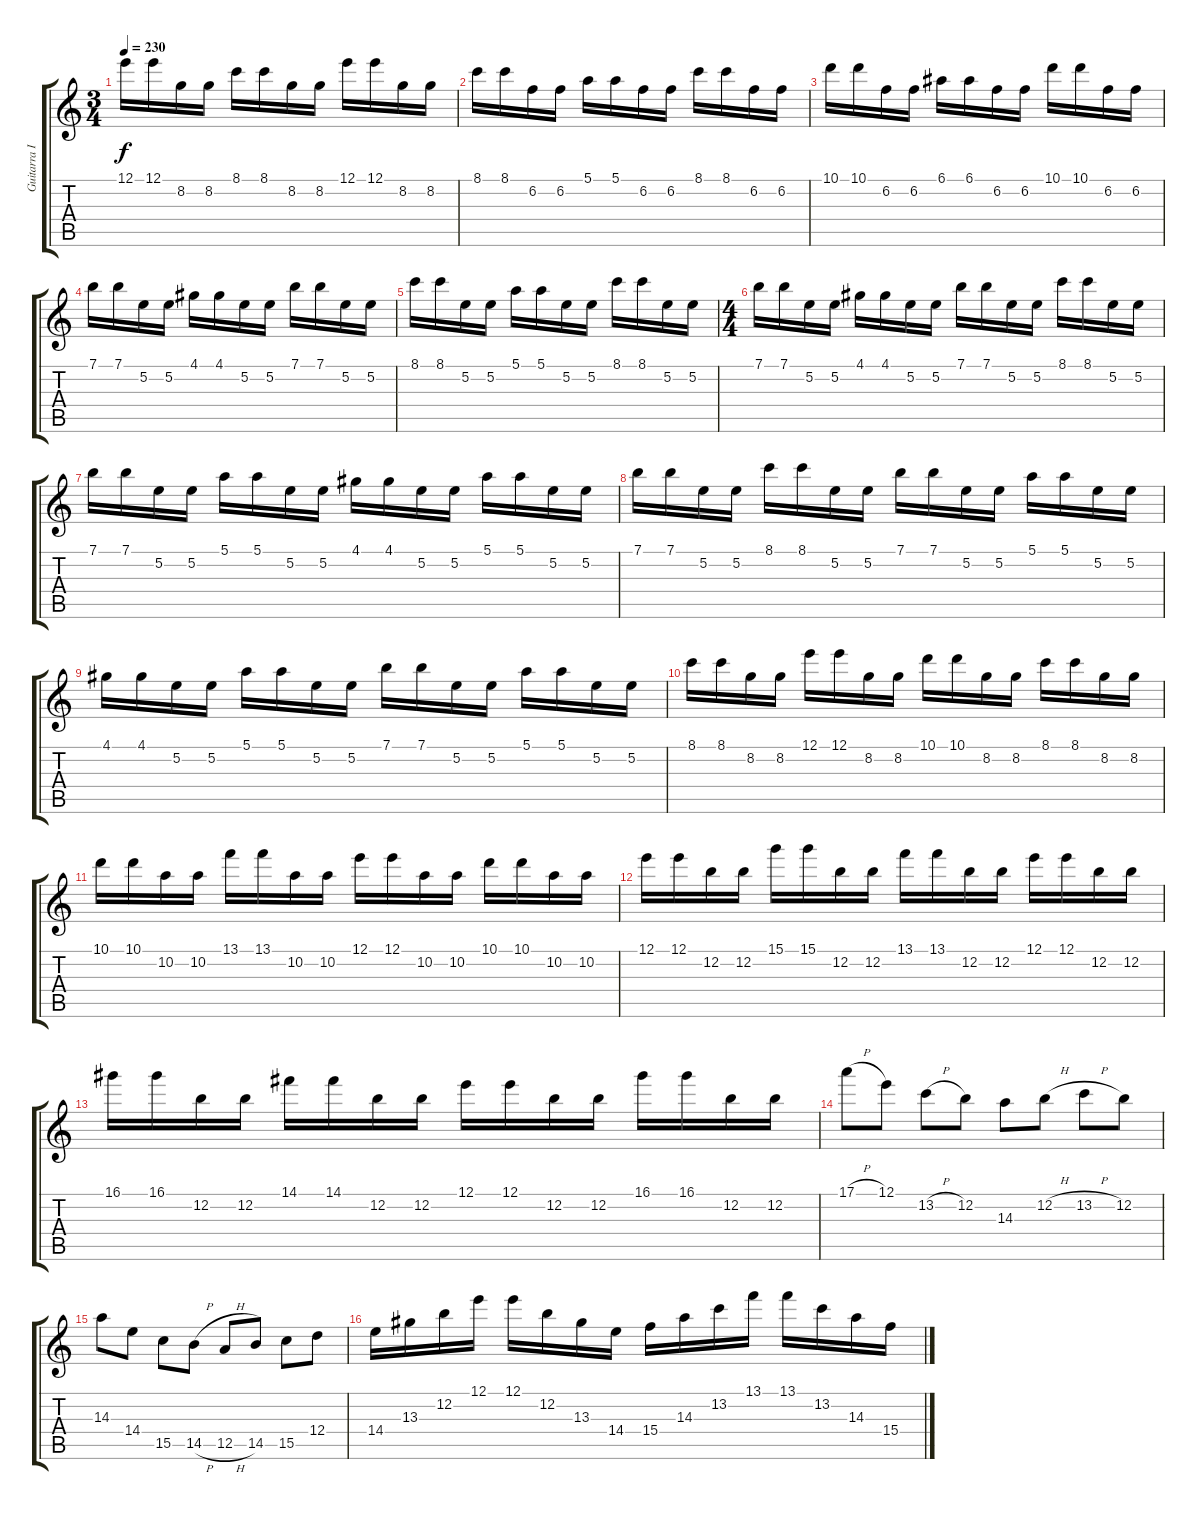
\track ("Guitarra II (Lead y Solos)" "Guitarra I") {instrument overdrivenguitar}
\staff {score tabs}
\tuning (E4 B3 G3 D3 A2 E2) {hide}
\ts (3 4)
\tempo 230
\clef g2
\ks c
12.1.16{dy f} 12.1.16 8.2.16 8.2.16 8.1.16 8.1.16 8.2.16 8.2.16 12.1.16 12.1.16 8.2.16 8.2.16 |
8.1.16 8.1.16 6.2.16 6.2.16 5.1.16 5.1.16 6.2.16 6.2.16 8.1.16 8.1.16 6.2.16 6.2.16 |
10.1.16 10.1.16 6.2.16 6.2.16 6.1.16 6.1.16 6.2.16 6.2.16 10.1.16 10.1.16 6.2.16 6.2.16 |
7.1.16 7.1.16 5.2.16 5.2.16 4.1.16 4.1.16 5.2.16 5.2.16 7.1.16 7.1.16 5.2.16 5.2.16 |
8.1.16 8.1.16 5.2.16 5.2.16 5.1.16 5.1.16 5.2.16 5.2.16 8.1.16 8.1.16 5.2.16 5.2.16 |
\ts (4 4)
7.1.16 7.1.16 5.2.16 5.2.16 4.1.16 4.1.16 5.2.16 5.2.16 7.1.16 7.1.16 5.2.16 5.2.16 8.1.16 8.1.16 5.2.16 5.2.16 |
7.1.16 7.1.16 5.2.16 5.2.16 5.1.16 5.1.16 5.2.16 5.2.16 4.1.16 4.1.16 5.2.16 5.2.16 5.1.16 5.1.16 5.2.16 5.2.16 |
7.1.16 7.1.16 5.2.16 5.2.16 8.1.16 8.1.16 5.2.16 5.2.16 7.1.16 7.1.16 5.2.16 5.2.16 5.1.16 5.1.16 5.2.16 5.2.16 |
4.1.16 4.1.16 5.2.16 5.2.16 5.1.16 5.1.16 5.2.16 5.2.16 7.1.16 7.1.16 5.2.16 5.2.16 5.1.16 5.1.16 5.2.16 5.2.16 |
8.1.16 8.1.16 8.2.16 8.2.16 12.1.16 12.1.16 8.2.16 8.2.16 10.1.16 10.1.16 8.2.16 8.2.16 8.1.16 8.1.16 8.2.16 8.2.16 |
10.1.16 10.1.16 10.2.16 10.2.16 13.1.16 13.1.16 10.2.16 10.2.16 12.1.16 12.1.16 10.2.16 10.2.16 10.1.16 10.1.16 10.2.16 10.2.16 |
12.1.16 12.1.16 12.2.16 12.2.16 15.1.16 15.1.16 12.2.16 12.2.16 13.1.16 13.1.16 12.2.16 12.2.16 12.1.16 12.1.16 12.2.16 12.2.16 |
16.1.16 16.1.16 12.2.16 12.2.16 14.1.16 14.1.16 12.2.16 12.2.16 12.1.16 12.1.16 12.2.16 12.2.16 16.1.16 16.1.16 12.2.16 12.2.16 |
17.1{h}.8 12.1.8 13.2{h}.8 12.2.8 14.3.8 12.2{h}.8 13.2{h}.8 12.2.8 |
14.3.8 14.4.8 15.5.8 14.5{h}.8 12.5{h}.8 14.5.8 15.5.8 12.4.8 |
14.4.16 13.3.16 12.2.16 12.1.16 12.1.16 12.2.16 13.3.16 14.4.16 15.4.16 14.3.16 13.2.16 13.1.16 13.1.16 13.2.16 14.3.16 15.4.16
